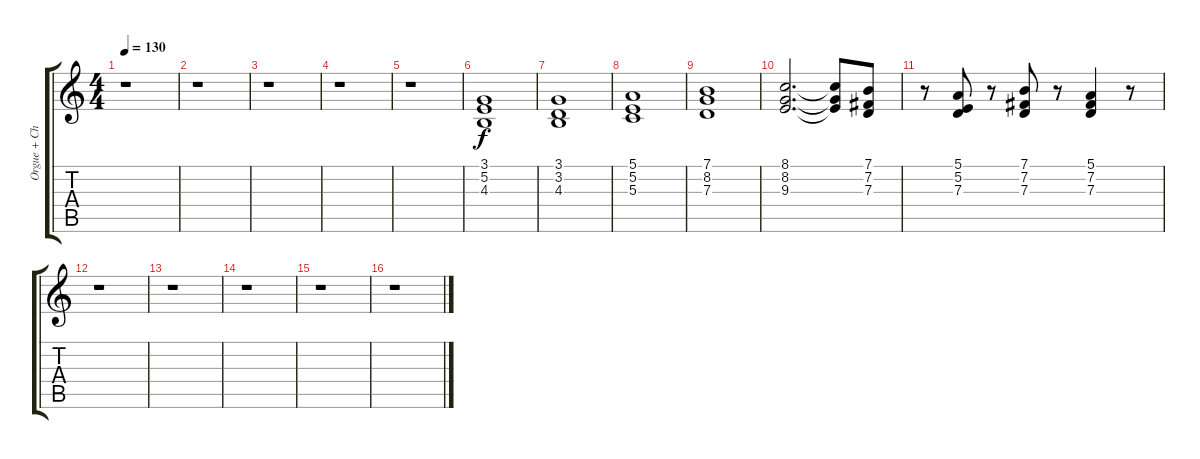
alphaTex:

\track ("Orgue + Choir Sound + Synthstring" "Orgue + Ch") {instrument rockorgan}
\staff {score tabs}
\tuning (E4 B3 G3 D3 A2 E2) {hide}
\ts (4 4)
\tempo 130
\clef g2
\ks c
r.1{dy f} |
r.1 |
r.1 |
r.1 |
r.1 |
(3.1 5.2 4.3).1{instrument synthstrings1} |
(3.1 3.2 4.3).1 |
(5.1 5.2 5.3).1 |
(7.1 8.2 7.3).1 |
(8.1 8.2 9.3).2{d} (8.1{t} 8.2{t} 9.3{t}).8 (7.1 7.2 7.3).8 |
r.8 (5.1 5.2 7.3).8 r.8 (7.1 7.2 7.3).8 r.8 (5.1 7.2 7.3).4 r.8 |
r.1 |
r.1 |
r.1 |
r.1 |
r.1
